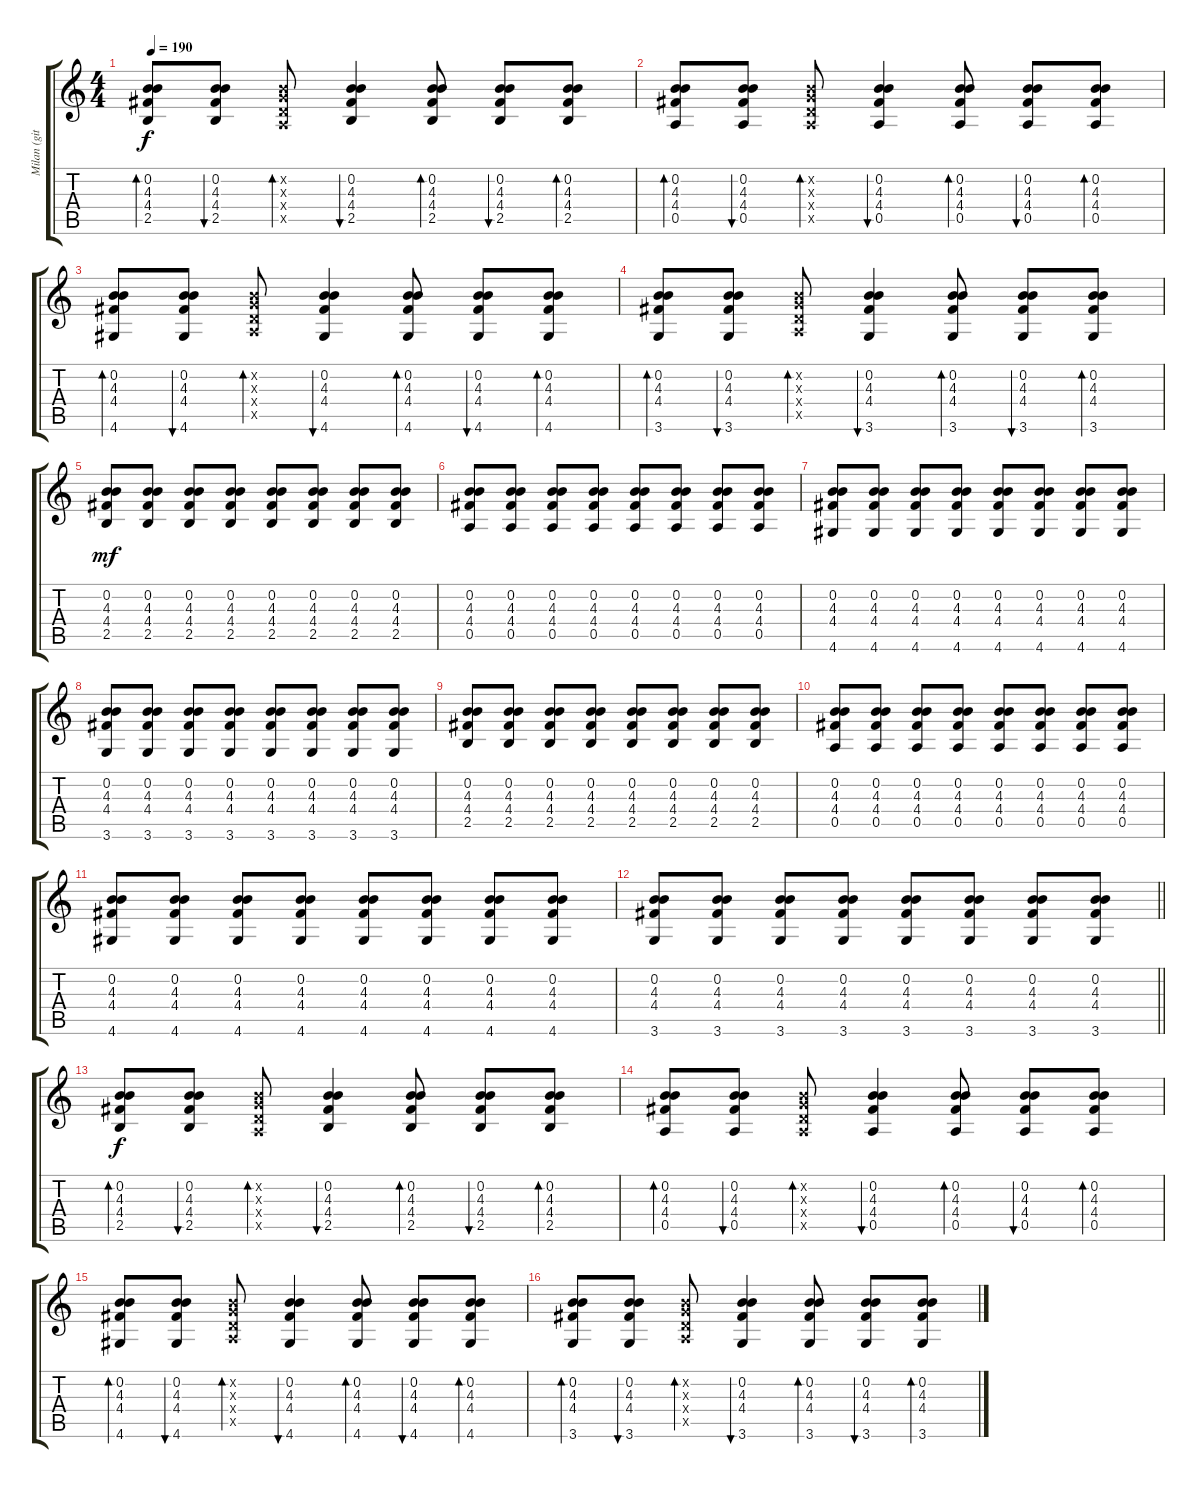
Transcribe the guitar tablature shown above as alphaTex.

\track ("Milan (gitara)" "Milan (git") {instrument electricguitarclean}
\staff {score tabs}
\tuning (E4 B3 G3 D3 A2 E2) {hide}
\ts (4 4)
\tempo 190
\clef g2
\ks c
(0.2 4.3 4.4 2.5).8{bd 120 dy f} (0.2 4.3 4.4 2.5).8{bu 120} (0.2{x} 0.3{x} 0.4{x} 0.5{x}).8{bd 120} (0.2 4.3 4.4 2.5).4{bu 120} (0.2 4.3 4.4 2.5).8{bd 120} (0.2 4.3 4.4 2.5).8{bu 120} (0.2 4.3 4.4 2.5).8{bd 120} |
(0.2 4.3 4.4 0.5).8{bd 120} (0.2 4.3 4.4 0.5).8{bu 120} (0.2{x} 0.3{x} 0.4{x} 0.5{x}).8{bd 120} (0.2 4.3 4.4 0.5).4{bu 120} (0.2 4.3 4.4 0.5).8{bd 120} (0.2 4.3 4.4 0.5).8{bu 120} (0.2 4.3 4.4 0.5).8{bd 120} |
(0.2 4.3 4.4 4.6).8{bd 120} (0.2 4.3 4.4 4.6).8{bu 120} (0.2{x} 0.3{x} 0.4{x} 0.5{x}).8{bd 120} (0.2 4.3 4.4 4.6).4{bu 120} (0.2 4.3 4.4 4.6).8{bd 120} (0.2 4.3 4.4 4.6).8{bu 120} (0.2 4.3 4.4 4.6).8{bd 120} |
(0.2 4.3 4.4 3.6).8{bd 120} (0.2 4.3 4.4 3.6).8{bu 120} (0.2{x} 0.3{x} 0.4{x} 0.5{x}).8{bd 120} (0.2 4.3 4.4 3.6).4{bu 120} (0.2 4.3 4.4 3.6).8{bd 120} (0.2 4.3 4.4 3.6).8{bu 120} (0.2 4.3 4.4 3.6).8{bd 120} |
(0.2 4.3 4.4 2.5).8{dy mf} (0.2 4.3 4.4 2.5).8 (0.2 4.3 4.4 2.5).8 (0.2 4.3 4.4 2.5).8 (0.2 4.3 4.4 2.5).8 (0.2 4.3 4.4 2.5).8 (0.2 4.3 4.4 2.5).8 (0.2 4.3 4.4 2.5).8 |
(0.2 4.3 4.4 0.5).8 (0.2 4.3 4.4 0.5).8 (0.2 4.3 4.4 0.5).8 (0.2 4.3 4.4 0.5).8 (0.2 4.3 4.4 0.5).8 (0.2 4.3 4.4 0.5).8 (0.2 4.3 4.4 0.5).8 (0.2 4.3 4.4 0.5).8 |
(0.2 4.3 4.4 4.6).8 (0.2 4.3 4.4 4.6).8 (0.2 4.3 4.4 4.6).8 (0.2 4.3 4.4 4.6).8 (0.2 4.3 4.4 4.6).8 (0.2 4.3 4.4 4.6).8 (0.2 4.3 4.4 4.6).8 (0.2 4.3 4.4 4.6).8 |
(0.2 4.3 4.4 3.6).8 (0.2 4.3 4.4 3.6).8 (0.2 4.3 4.4 3.6).8 (0.2 4.3 4.4 3.6).8 (0.2 4.3 4.4 3.6).8 (0.2 4.3 4.4 3.6).8 (0.2 4.3 4.4 3.6).8 (0.2 4.3 4.4 3.6).8 |
(0.2 4.3 4.4 2.5).8 (0.2 4.3 4.4 2.5).8 (0.2 4.3 4.4 2.5).8 (0.2 4.3 4.4 2.5).8 (0.2 4.3 4.4 2.5).8 (0.2 4.3 4.4 2.5).8 (0.2 4.3 4.4 2.5).8 (0.2 4.3 4.4 2.5).8 |
(0.2 4.3 4.4 0.5).8 (0.2 4.3 4.4 0.5).8 (0.2 4.3 4.4 0.5).8 (0.2 4.3 4.4 0.5).8 (0.2 4.3 4.4 0.5).8 (0.2 4.3 4.4 0.5).8 (0.2 4.3 4.4 0.5).8 (0.2 4.3 4.4 0.5).8 |
(0.2 4.3 4.4 4.6).8 (0.2 4.3 4.4 4.6).8 (0.2 4.3 4.4 4.6).8 (0.2 4.3 4.4 4.6).8 (0.2 4.3 4.4 4.6).8 (0.2 4.3 4.4 4.6).8 (0.2 4.3 4.4 4.6).8 (0.2 4.3 4.4 4.6).8 |
\barLineRight lightlight
(0.2 4.3 4.4 3.6).8 (0.2 4.3 4.4 3.6).8 (0.2 4.3 4.4 3.6).8 (0.2 4.3 4.4 3.6).8 (0.2 4.3 4.4 3.6).8 (0.2 4.3 4.4 3.6).8 (0.2 4.3 4.4 3.6).8 (0.2 4.3 4.4 3.6).8 |
(0.2 4.3 4.4 2.5).8{bd 120 dy f} (0.2 4.3 4.4 2.5).8{bu 120} (0.2{x} 0.3{x} 0.4{x} 0.5{x}).8{bd 120} (0.2 4.3 4.4 2.5).4{bu 120} (0.2 4.3 4.4 2.5).8{bd 120} (0.2 4.3 4.4 2.5).8{bu 120} (0.2 4.3 4.4 2.5).8{bd 120} |
(0.2 4.3 4.4 0.5).8{bd 120} (0.2 4.3 4.4 0.5).8{bu 120} (0.2{x} 0.3{x} 0.4{x} 0.5{x}).8{bd 120} (0.2 4.3 4.4 0.5).4{bu 120} (0.2 4.3 4.4 0.5).8{bd 120} (0.2 4.3 4.4 0.5).8{bu 120} (0.2 4.3 4.4 0.5).8{bd 120} |
(0.2 4.3 4.4 4.6).8{bd 120} (0.2 4.3 4.4 4.6).8{bu 120} (0.2{x} 0.3{x} 0.4{x} 0.5{x}).8{bd 120} (0.2 4.3 4.4 4.6).4{bu 120} (0.2 4.3 4.4 4.6).8{bd 120} (0.2 4.3 4.4 4.6).8{bu 120} (0.2 4.3 4.4 4.6).8{bd 120} |
(0.2 4.3 4.4 3.6).8{bd 120} (0.2 4.3 4.4 3.6).8{bu 120} (0.2{x} 0.3{x} 0.4{x} 0.5{x}).8{bd 120} (0.2 4.3 4.4 3.6).4{bu 120} (0.2 4.3 4.4 3.6).8{bd 120} (0.2 4.3 4.4 3.6).8{bu 120} (0.2 4.3 4.4 3.6).8{bd 120}
